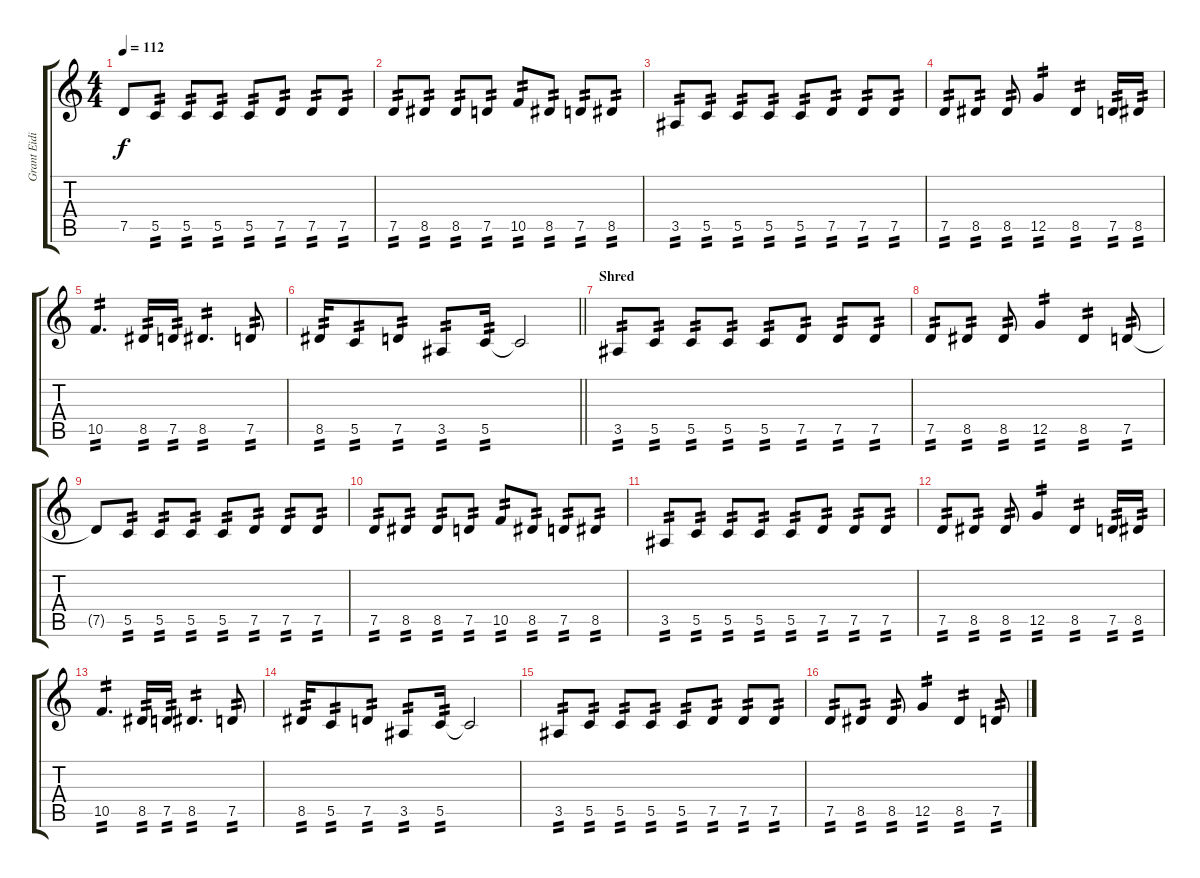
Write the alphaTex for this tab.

\track ("Grant Eidintas" "Grant Eidi") {instrument overdrivenguitar}
\staff {score tabs}
\tuning (D4 A3 F3 C3 G2 C2) {hide}
\ts (4 4)
\tempo 112
\clef g2
\ks c
7.5{t}.8{dy f} 5.5.8{tp 2} 5.5.8{tp 2} 5.5.8{tp 2} 5.5.8{tp 2} 7.5.8{tp 2} 7.5.8{tp 2} 7.5.8{tp 2} |
7.5.8{tp 2} 8.5.8{tp 2} 8.5.8{tp 2} 7.5.8{tp 2} 10.5.8{tp 2} 8.5.8{tp 2} 7.5.8{tp 2} 8.5.8{tp 2} |
3.5.8{tp 2} 5.5.8{tp 2} 5.5.8{tp 2} 5.5.8{tp 2} 5.5.8{tp 2} 7.5.8{tp 2} 7.5.8{tp 2} 7.5.8{tp 2} |
7.5.8{tp 2} 8.5.8{tp 2} 8.5.8{tp 2} 12.5.4{tp 2} 8.5.4{tp 2} 7.5.16{tp 2} 8.5.16{tp 2} |
10.5.4{d tp 2} 8.5.16{tp 2} 7.5.16{tp 2} 8.5.4{d tp 2} 7.5.8{tp 2} |
\barLineRight lightlight
8.5.16{tp 2} 5.5.8{tp 2} 7.5.8{tp 2} 3.5.8{tp 2} 5.5.16{tp 2} 5.5{t}.2 |
\section ("" "Shred")
3.5.8{tp 2 instrument distortionguitar} 5.5.8{tp 2} 5.5.8{tp 2} 5.5.8{tp 2} 5.5.8{tp 2} 7.5.8{tp 2} 7.5.8{tp 2} 7.5.8{tp 2} |
7.5.8{tp 2} 8.5.8{tp 2} 8.5.8{tp 2} 12.5.4{tp 2} 8.5.4{tp 2} 7.5.8{tp 2} |
7.5{t}.8 5.5.8{tp 2} 5.5.8{tp 2} 5.5.8{tp 2} 5.5.8{tp 2} 7.5.8{tp 2} 7.5.8{tp 2} 7.5.8{tp 2} |
7.5.8{tp 2} 8.5.8{tp 2} 8.5.8{tp 2} 7.5.8{tp 2} 10.5.8{tp 2} 8.5.8{tp 2} 7.5.8{tp 2} 8.5.8{tp 2} |
3.5.8{tp 2} 5.5.8{tp 2} 5.5.8{tp 2} 5.5.8{tp 2} 5.5.8{tp 2} 7.5.8{tp 2} 7.5.8{tp 2} 7.5.8{tp 2} |
7.5.8{tp 2} 8.5.8{tp 2} 8.5.8{tp 2} 12.5.4{tp 2} 8.5.4{tp 2} 7.5.16{tp 2} 8.5.16{tp 2} |
10.5.4{d tp 2} 8.5.16{tp 2} 7.5.16{tp 2} 8.5.4{d tp 2} 7.5.8{tp 2} |
8.5.16{tp 2} 5.5.8{tp 2} 7.5.8{tp 2} 3.5.8{tp 2} 5.5.16{tp 2} 5.5{t}.2 |
3.5.8{tp 2 instrument distortionguitar} 5.5.8{tp 2} 5.5.8{tp 2} 5.5.8{tp 2} 5.5.8{tp 2} 7.5.8{tp 2} 7.5.8{tp 2} 7.5.8{tp 2} |
7.5.8{tp 2} 8.5.8{tp 2} 8.5.8{tp 2} 12.5.4{tp 2} 8.5.4{tp 2} 7.5.8{tp 2}
